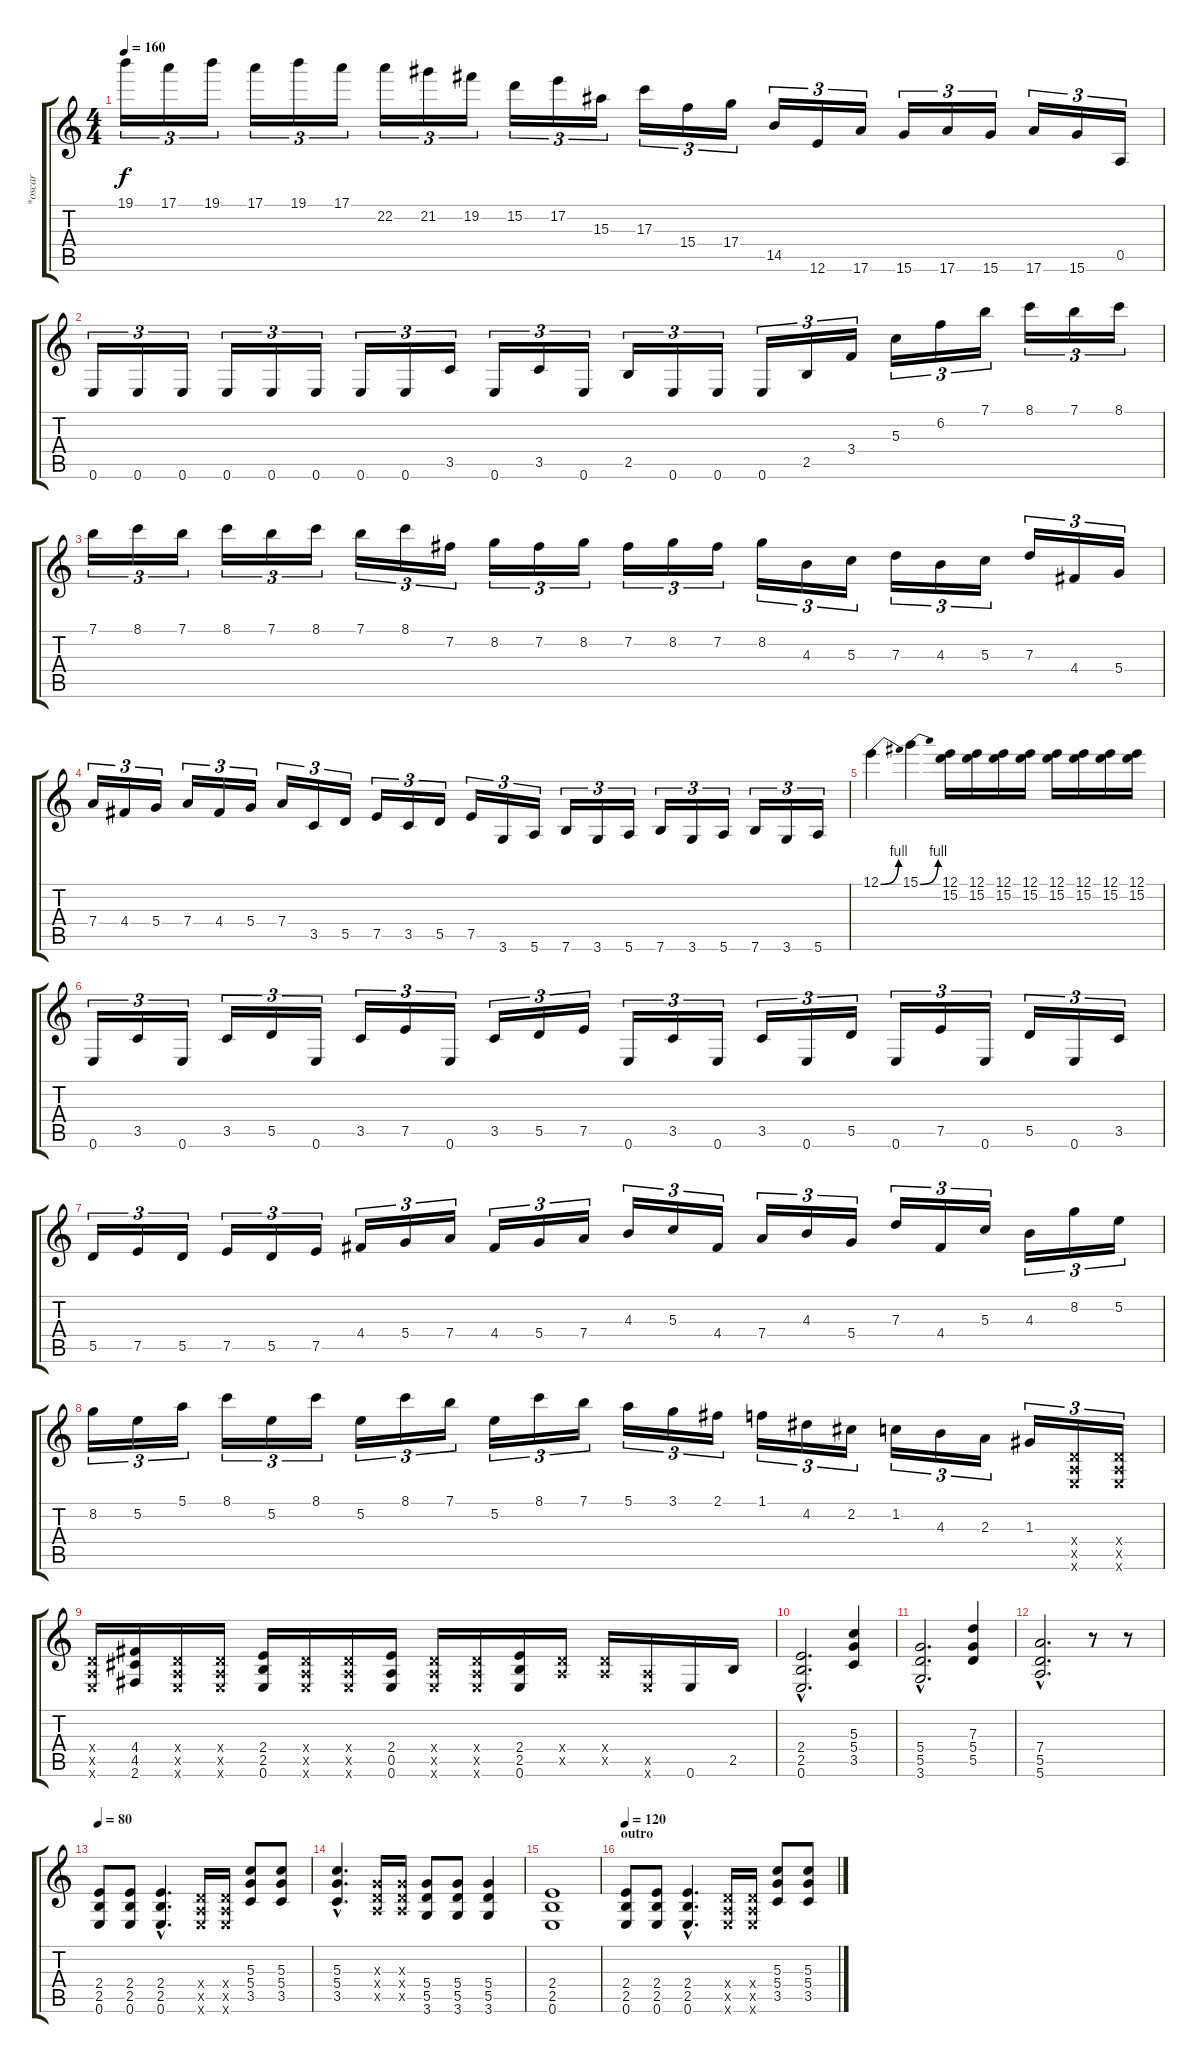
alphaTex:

\track ("*oscar" "*oscar") {instrument overdrivenguitar}
\staff {score tabs}
\tuning (E4 B3 G3 D3 A2 E2) {hide}
\ts (4 4)
\tempo 160
\clef g2
\ks c
19.1.16{tu (3 2) dy f} 17.1.16{tu (3 2)} 19.1.16{tu (3 2)} 17.1.16{tu (3 2)} 19.1.16{tu (3 2)} 17.1.16{tu (3 2)} 22.2.16{tu (3 2)} 21.2.16{tu (3 2)} 19.2.16{tu (3 2)} 15.2.16{tu (3 2)} 17.2.16{tu (3 2)} 15.3.16{tu (3 2)} 17.3.16{tu (3 2)} 15.4.16{tu (3 2)} 17.4.16{tu (3 2)} 14.5.16{tu (3 2)} 12.6.16{tu (3 2)} 17.6.16{tu (3 2)} 15.6.16{tu (3 2)} 17.6.16{tu (3 2)} 15.6.16{tu (3 2)} 17.6.16{tu (3 2)} 15.6.16{tu (3 2)} 0.5.16{tu (3 2)} |
0.6.16{tu (3 2)} 0.6.16{tu (3 2)} 0.6.16{tu (3 2)} 0.6.16{tu (3 2)} 0.6.16{tu (3 2)} 0.6.16{tu (3 2)} 0.6.16{tu (3 2)} 0.6.16{tu (3 2)} 3.5.16{tu (3 2)} 0.6.16{tu (3 2)} 3.5.16{tu (3 2)} 0.6.16{tu (3 2)} 2.5.16{tu (3 2)} 0.6.16{tu (3 2)} 0.6.16{tu (3 2)} 0.6.16{tu (3 2)} 2.5.16{tu (3 2)} 3.4.16{tu (3 2)} 5.3.16{tu (3 2)} 6.2.16{tu (3 2)} 7.1.16{tu (3 2)} 8.1.16{tu (3 2)} 7.1.16{tu (3 2)} 8.1.16{tu (3 2)} |
7.1.16{tu (3 2)} 8.1.16{tu (3 2)} 7.1.16{tu (3 2)} 8.1.16{tu (3 2)} 7.1.16{tu (3 2)} 8.1.16{tu (3 2)} 7.1.16{tu (3 2)} 8.1.16{tu (3 2)} 7.2.16{tu (3 2)} 8.2.16{tu (3 2)} 7.2.16{tu (3 2)} 8.2.16{tu (3 2)} 7.2.16{tu (3 2)} 8.2.16{tu (3 2)} 7.2.16{tu (3 2)} 8.2.16{tu (3 2)} 4.3.16{tu (3 2)} 5.3.16{tu (3 2)} 7.3.16{tu (3 2)} 4.3.16{tu (3 2)} 5.3.16{tu (3 2)} 7.3.16{tu (3 2)} 4.4.16{tu (3 2)} 5.4.16{tu (3 2)} |
7.4.16{tu (3 2)} 4.4.16{tu (3 2)} 5.4.16{tu (3 2)} 7.4.16{tu (3 2)} 4.4.16{tu (3 2)} 5.4.16{tu (3 2)} 7.4.16{tu (3 2)} 3.5.16{tu (3 2)} 5.5.16{tu (3 2)} 7.5.16{tu (3 2)} 3.5.16{tu (3 2)} 5.5.16{tu (3 2)} 7.5.16{tu (3 2)} 3.6.16{tu (3 2)} 5.6.16{tu (3 2)} 7.6.16{tu (3 2)} 3.6.16{tu (3 2)} 5.6.16{tu (3 2)} 7.6.16{tu (3 2)} 3.6.16{tu (3 2)} 5.6.16{tu (3 2)} 7.6.16{tu (3 2)} 3.6.16{tu (3 2)} 5.6.16{tu (3 2)} |
12.1{be (bend 0 0 60 4)}.4 15.1{be (bend 0 0 60 4)}.4 (12.1 15.2).16 (12.1 15.2).16 (12.1 15.2).16 (12.1 15.2).16 (12.1 15.2).16 (12.1 15.2).16 (12.1 15.2).16 (12.1 15.2).16 |
0.6.16{tu (3 2)} 3.5.16{tu (3 2)} 0.6.16{tu (3 2)} 3.5.16{tu (3 2)} 5.5.16{tu (3 2)} 0.6.16{tu (3 2)} 3.5.16{tu (3 2)} 7.5.16{tu (3 2)} 0.6.16{tu (3 2)} 3.5.16{tu (3 2)} 5.5.16{tu (3 2)} 7.5.16{tu (3 2)} 0.6.16{tu (3 2)} 3.5.16{tu (3 2)} 0.6.16{tu (3 2)} 3.5.16{tu (3 2)} 0.6.16{tu (3 2)} 5.5.16{tu (3 2)} 0.6.16{tu (3 2)} 7.5.16{tu (3 2)} 0.6.16{tu (3 2)} 5.5.16{tu (3 2)} 0.6.16{tu (3 2)} 3.5.16{tu (3 2)} |
5.5.16{tu (3 2)} 7.5.16{tu (3 2)} 5.5.16{tu (3 2)} 7.5.16{tu (3 2)} 5.5.16{tu (3 2)} 7.5.16{tu (3 2)} 4.4.16{tu (3 2)} 5.4.16{tu (3 2)} 7.4.16{tu (3 2)} 4.4.16{tu (3 2)} 5.4.16{tu (3 2)} 7.4.16{tu (3 2)} 4.3.16{tu (3 2)} 5.3.16{tu (3 2)} 4.4.16{tu (3 2)} 7.4.16{tu (3 2)} 4.3.16{tu (3 2)} 5.4.16{tu (3 2)} 7.3.16{tu (3 2)} 4.4.16{tu (3 2)} 5.3.16{tu (3 2)} 4.3.16{tu (3 2)} 8.2.16{tu (3 2)} 5.2.16{tu (3 2)} |
8.2.16{tu (3 2)} 5.2.16{tu (3 2)} 5.1.16{tu (3 2)} 8.1.16{tu (3 2)} 5.2.16{tu (3 2)} 8.1.16{tu (3 2)} 5.2.16{tu (3 2)} 8.1.16{tu (3 2)} 7.1.16{tu (3 2)} 5.2.16{tu (3 2)} 8.1.16{tu (3 2)} 7.1.16{tu (3 2)} 5.1.16{tu (3 2)} 3.1.16{tu (3 2)} 2.1.16{tu (3 2)} 1.1.16{tu (3 2)} 4.2.16{tu (3 2)} 2.2.16{tu (3 2)} 1.2.16{tu (3 2)} 4.3.16{tu (3 2)} 2.3.16{tu (3 2)} 1.3.16{tu (3 2)} (0.4{x} 0.5{x} 0.6{x}).16{tu (3 2)} (0.4{x} 0.5{x} 0.6{x}).16{tu (3 2)} |
(0.4{x} 0.5{x} 0.6{x}).16 (4.4 4.5 2.6).16 (0.4{x} 0.5{x} 0.6{x}).16 (0.4{x} 0.5{x} 0.6{x}).16 (2.4 2.5 0.6).16 (0.4{x} 0.5{x} 0.6{x}).16 (0.4{x} 0.5{x} 0.6{x}).16 (2.4 0.5 0.6).16 (0.4{x} 0.5{x} 0.6{x}).16 (0.4{x} 0.5{x} 0.6{x}).16 (2.4 2.5 0.6).16 (0.4{x} 0.5{x}).16 (0.4{x} 0.5{x}).16 (0.5{x} 0.6{x}).16 0.6.16 2.5.16 |
(2.4{hac} 2.5{hac} 0.6{hac}).2{d balance 8} (5.3 5.4 3.5).4 |
(5.4{hac} 5.5{hac} 3.6{hac}).2{d} (7.3 5.4 5.5).4 |
(7.4{hac} 5.5{hac} 5.6{hac}).2{d} r.8 r.8 |
\tempo 80
(2.4 2.5 0.6).8 (2.4 2.5 0.6).8 (2.4{hac} 2.5{hac} 0.6{hac}).4{d} (0.4{x} 0.5{x} 0.6{x}).16 (0.4{x} 0.5{x} 0.6{x}).16 (5.3 5.4 3.5).8 (5.3 5.4 3.5).8 |
(5.3{hac} 5.4{hac} 3.5{hac}).4{d} (0.3{x} 0.4{x} 0.5{x}).16 (0.3{x} 0.4{x} 0.5{x}).16 (5.4 5.5 3.6).8 (5.4 5.5 3.6).8 (5.4 5.5 3.6).4 |
(2.4 2.5 0.6).1 |
\section ("" "outro")
\tempo 120
(2.4 2.5 0.6).8{volume 16} (2.4 2.5 0.6).8 (2.4{hac} 2.5{hac} 0.6{hac}).4{d} (0.4{x} 0.5{x} 0.6{x}).16 (0.4{x} 0.5{x} 0.6{x}).16 (5.3 5.4 3.5).8 (5.3 5.4 3.5).8
